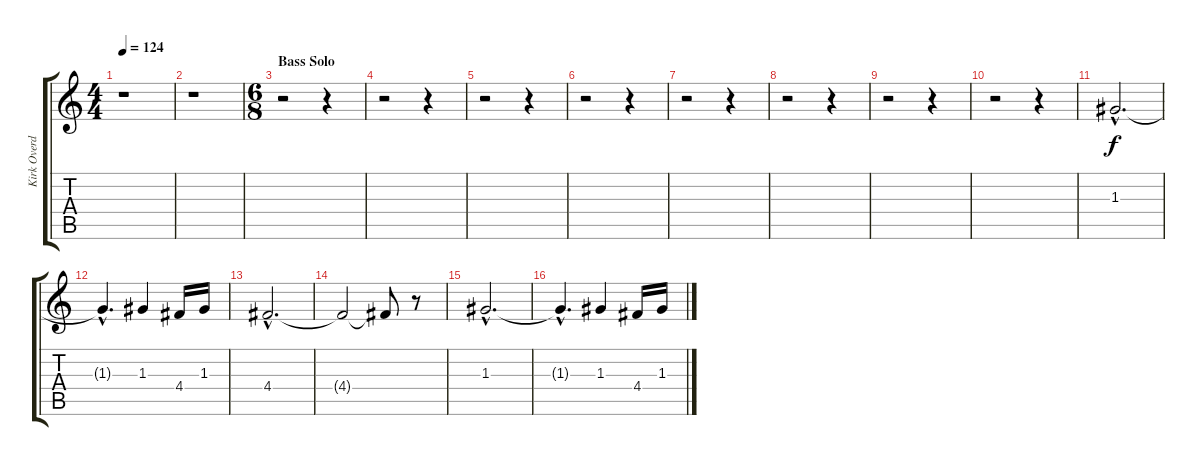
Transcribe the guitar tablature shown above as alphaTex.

\track ("Kirk Overdrive" "Kirk Overd") {instrument overdrivenguitar}
\staff {score tabs}
\tuning (E4 B3 G3 D3 A2 E2) {hide}
\ts (4 4)
\tempo 124
\clef g2
\ks c
r.1{dy f} |
r.1 |
\ts (6 8)
\section ("" "Bass Solo")
r.2 r.4 |
r.2 r.4 |
r.2 r.4 |
r.2 r.4 |
r.2 r.4 |
r.2 r.4 |
r.2 r.4 |
r.2 r.4 |
1.3{hac}.2{d} |
1.3{hac t}.4{d} 1.3.4 4.4.16 1.3.16 |
4.4{hac}.2{d} |
4.4{t}.2 4.4{t}.8 r.8 |
1.3{hac}.2{d} |
1.3{hac t}.4{d} 1.3.4 4.4.16 1.3.16
